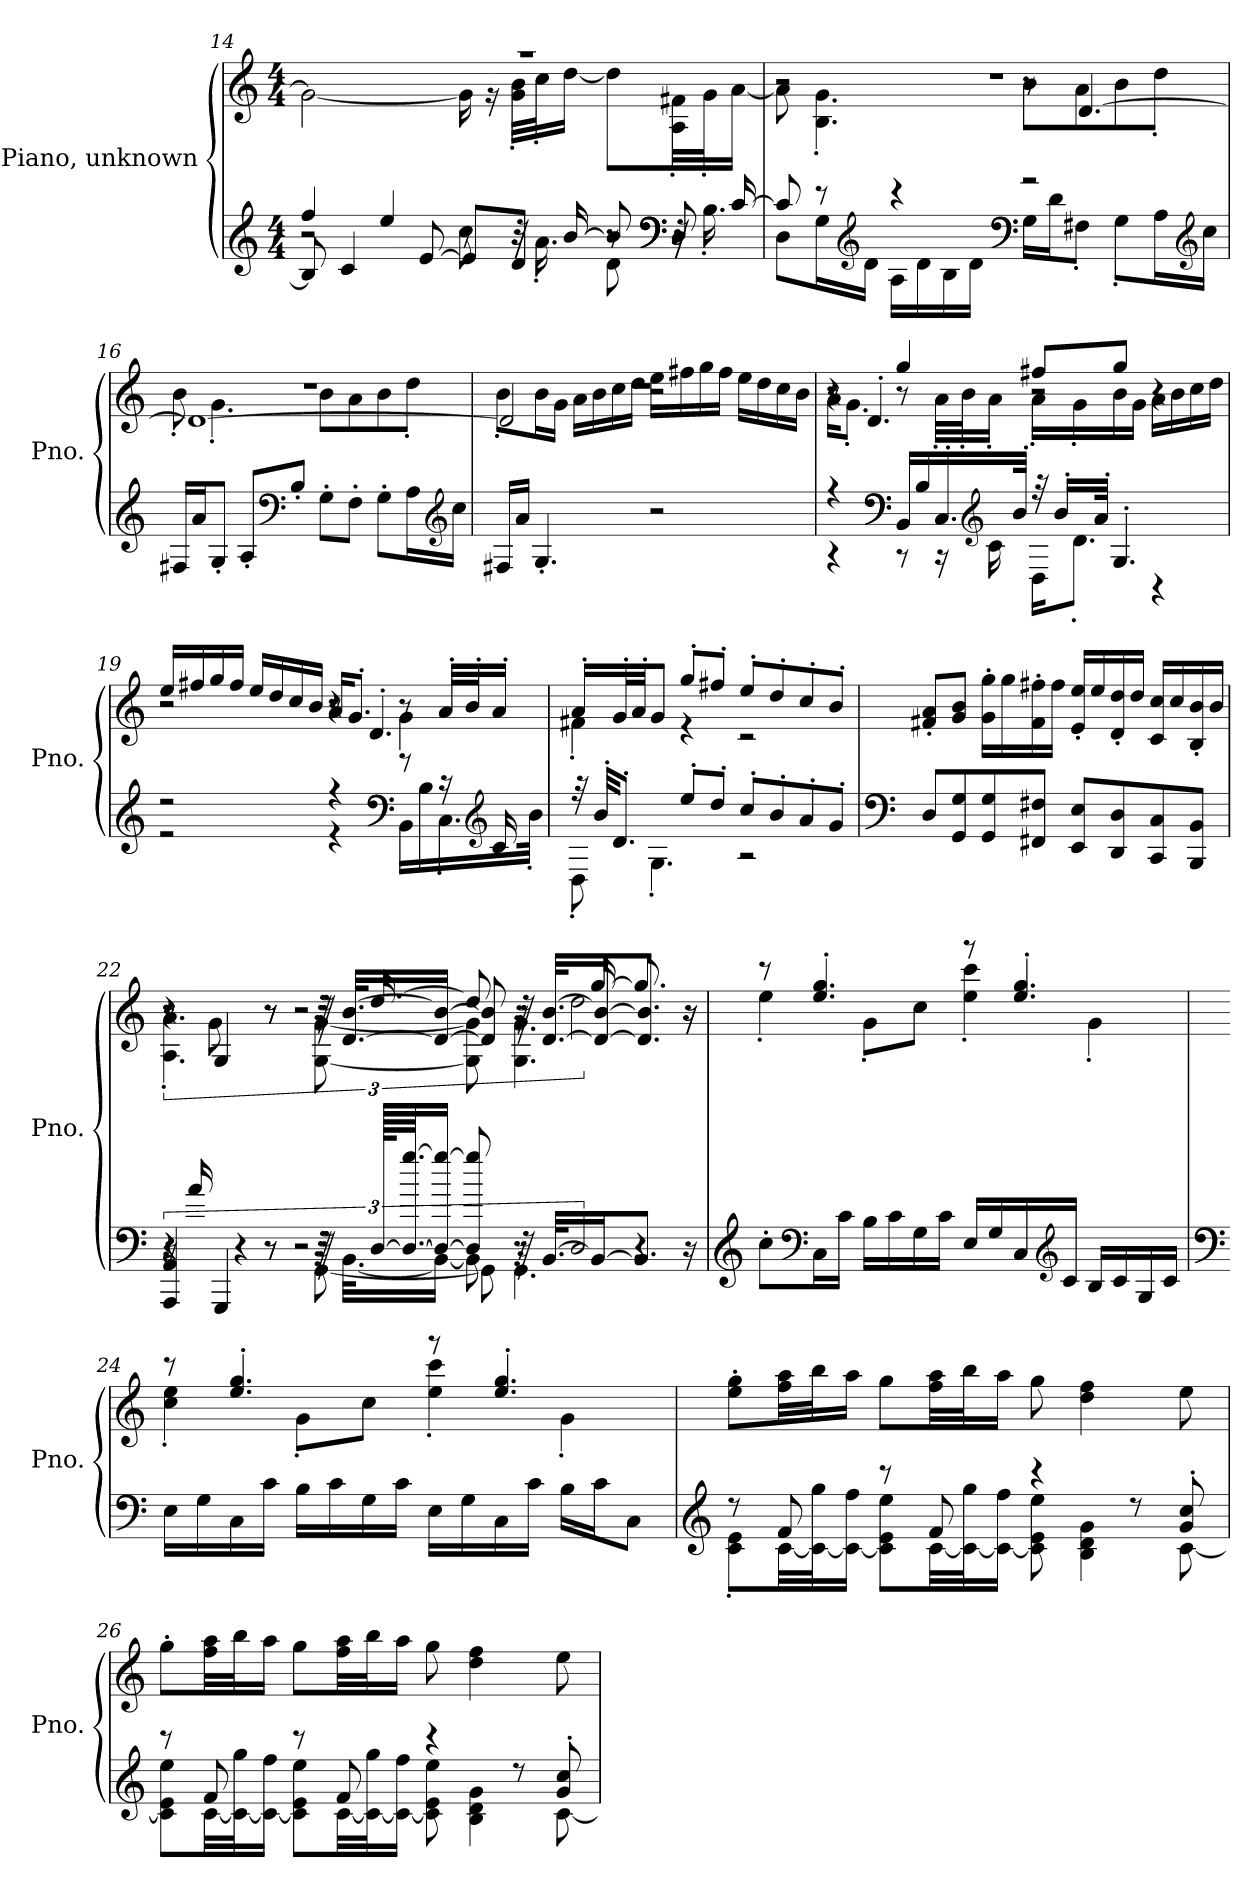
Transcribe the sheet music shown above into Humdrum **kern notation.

**kern	**kern
*part1	*part1
*staff2	*staff1
*I"Piano, unknown	*
*I'Pno.	*
!!LO:PB:g=z
*clefG2	*clefG2
*k[]	*k[]
*M4/4	*M4/4
=14	=14
*^	*^
*	*^	*	*
4ff/	2r	8B/]	1r	2g\_
.	.	4c/	.	.
4ee/	.	.	.	.
.	.	[8e/	.	.
8r	8cc\	8e/L]	.	16g\]
.	.	.	.	16r
16r	32r	8d/J	.	32g\' 32b\'LLL
.	16.a'\	.	.	32cc'\J
[16b/	.	.	.	[16dd\JJ
8b/]	8d\	8r	.	8dd\L]
*clefF4	*	*	*	*
16r	32r	8D/	.	32A\' 32f#X\'LL
.	16.B'\	.	.	32g'\J
[16c/	.	.	.	[16a\JJ
*	*v	*v	*	*
=15	=15	=15	=15
*	*	*	*^
8c/]	8D\L	1r	8a\]	2r
8r	16G\L	.	4.B\' 4.g\'	.
*clefG2	*	*	*	*
.	16d\JJ	.	.	.
4r	16A\LL	.	.	.
.	16d\	.	.	.
.	16B\	.	.	.
.	16d\JJ	.	.	.
*clefF4	*	*	*	*
2r	16G\LL	.	8b\L	8r
.	16d\J	.	.	.
.	8F#X'\J	.	8a\	[4.d/
.	8G'\L	.	8b\	.
.	16A\L	.	8dd'\J	.
*clefG2	*	*	*	*
.	16cc\JJ	.	.	.
*v	*v	*	*	*
!!LO:LB:g=z	!!	!!
=16	=16	=16	=16
16F#X/LL	1r	8b'\	1d_
16a/J	.	.	.
8G'/J	.	4.g'\	.
8A'/L	.	.	.
*clefF4	*	*	*
8B'/J	.	.	.
8G'\L	.	8b\L	.
8F#'\J	.	8a\	.
8G'\L	.	8b\	.
16A\L	.	8dd'\J	.
*clefG2	*	*	*
16cc\JJ	.	.	.
=17	=17	=17	=17
16F#X/LL	1r	8b'\L	2d/]
16a/JJ	.	.	.
4.G'/	.	16b\L	.
.	.	16g\JJ	.
.	.	16a\LL	.
.	.	16b\	.
.	.	16cc\	.
.	.	16dd\JJ	.
2r	.	16ee\LL	2r
.	.	16ff#X\	.
.	.	16gg\	.
.	.	16ff#\JJ	.
.	.	16ee\LL	.
.	.	16dd\	.
.	.	16cc\	.
.	.	16b\JJ	.
!!LO:LB:g=z	!!	!!
=18	=18	=18	=18
*^	*	*	*
4r	4r	4r	16a\KL	8r
.	.	.	8.g'\J	.
.	.	.	.	4.d'/
*clefF4	*	*	*	*
16BB/LL	8r	4gg/	8r	.
16B/	.	.	.	.
16.C'/	16r	.	32a'\LLL	.
.	.	.	32b'\J	.
*clefG2	*	*	*	*
.	16c\	.	16a'\JJ	.
32b'/JJk	.	.	.	.
32r	16D\KL	8ff#X/L	16a'\LL	2r
16b'/LL	.	.	.	.
.	8.d'\J	.	16g'\	.
32a'/JJk	.	.	.	.
4.G'/	.	8gg/J	16b\	.
.	.	.	16g\JJ	.
.	4r	4r	16a\LL	.
.	.	.	16b\	.
.	.	.	16cc\	.
.	.	.	16dd\JJ	.
=19	=19	=19	=19	=19
2r	2r	16ee/LL	2r	2r
.	.	16ff#X/	.	.
.	.	16gg/	.	.
.	.	16ff#/JJ	.	.
.	.	16ee/LL	.	.
.	.	16dd/	.	.
.	.	16cc/	.	.
.	.	16b/JJ	.	.
4r	4r	16a/KL	4r	8r
.	.	8.g'/J	.	.
.	.	.	.	4.d'/
*clefF4	*	*	*	*
8r	16BB\LL	8r	4g\	.
.	16B\	.	.	.
16r	16.C'\	32a'/LLL	.	.
.	.	32b'/J	.	.
*clefG2	*	*	*	*
16c/	.	16a'/JJ	.	.
.	32b'\JJk	.	.	.
*	*	*	*v	*v
!!LO:LB:g=z
=20	=20	=20	=20
32r	8D'\	16a'/LL	4f#X'\
32b'/KKL	.	.	.
8.d'/J	.	32g'/L	.
.	.	32a'/JJ	.
.	4.G'\	8g/J	.
8ee'/L	.	8gg'/L	4r
8dd'/J	.	8ff#X'/J	.
8cc'/L	2r	8ee'/L	2r
8b'/	.	8dd'/	.
8a'/	.	8cc'/	.
8g'/J	.	8b'/J	.
*v	*v	*	*
*	*v	*v
=21	=21
*clefF4	*
8D/L	8f#X/' 8a/'L
8GG/ 8G/	8g/ 8b/J
8GG/ 8G/	16g\' 16gg\'LL
.	16gg\
8FF#X/ 8F#X/J	16f#\' 16ff#X\'
.	16ff#\JJ
8EE/ 8E/L	16e/' 16ee/'LL
.	16ee/
8DD/ 8D/	16d/' 16dd/'
.	16dd/JJ
8CC/ 8C/	16c/ 16cc/LL
.	16cc/
8BBB/ 8BB/J	16B/' 16b/'
.	16b/JJ
!!LO:LB:g=z
=22	=22
*^	*^
*	*^	*	*^
*	*	*^	*	*	*^
16r	4r	6AAA/ 6AA/	4r	8r	6.A\' 6.a\'	4r	8r
16a/	.	.	.	.	.	.	.
4GGG/	.	.	.	4G/	.	.	8g\
.	.	6r	.	.	.	.	.
.	8r	.	8r	.	12r	8r	8r
.	.	3r	.	.	3r	.	.
32r	64r	.	[8GG\	32r	.	64r	[8G\ [8g\
.	[32.BB\KLL	.	.	.	.	[32.d/ [32.b/KLL	.
[128D/KLLLL	.	.	.	[16.dd/	.	.	.
64.D/_ [64.gg/JJ	.	.	.	.	.	.	.
16D/_ 16gg/_JJ	16BB\JJ_	.	.	.	.	16d/_ 16b/_JJ	.
8D/] 8gg/]	8BB\]	.	8GG\]	8dd/]	.	8d/] 8b/]	8G\] 8g\]
64r	8r	.	4.GG\	16r	.	64r	4.G\ 4.g\
[32.BB/KLL	.	.	.	.	.	[32.d/ [32.b/KLL	.
.	.	3D/	.	.	3dd\	.	.
16BB/J_	.	.	.	[16gg/	.	16d/_ 16b/_J	.
8.BB/J]	4r	.	.	8.gg/]	.	8.d/] 8.b/]J	.
16r	.	.	.	16r	.	16r	.
*v	*v	*v	*v	*	*	*	*
*	*v	*v	*v	*v
!!LO:LB:g=z
=23	=23
*clefG2	*
*	*^
8cc'\L	8r	4ee'\
*clefF4	*	*
16C\L	4.ee/' 4.gg/'	.
16c\JJ	.	.
16B\LL	.	8g'\L
16c\	.	.
16G\	.	8cc\J
16c\JJ	.	.
16E/LL	8r	4ee\' 4ccc\'
16G/	.	.
16C/	4.ee/' 4.gg/'	.
*clefG2	*	*
16c/JJ	.	.
16B/LL	.	4g'\
16c/	.	.
16G/	.	.
16c/JJ	.	.
=24	=24	=24
*clefF4	*	*
16E\LL	8r	4cc\' 4ee\'
16G\	.	.
16C\	4.ee/' 4.gg/'	.
16c\JJ	.	.
16B\LL	.	8g'\L
16c\	.	.
16G\	.	8cc\J
16c\JJ	.	.
16E\LL	8r	4ee\' 4ccc\'
16G\	.	.
16C\	4.ee/' 4.gg/'	.
16c\JJ	.	.
16B\LL	.	4g'\
16c\J	.	.
8C\J	.	.
*	*v	*v
!!LO:PB:g=z
=25	=25
*clefG2	*
*^	*
8r	8c\' 8e\'L	8ee\' 8gg\'L
8f/	[32c\LL	32ff\ 32aa\LL
.	32c\_ 32gg\J	32bb\J
.	16c\_ 16ff\JJ	16aa\JJ
8r	8c\] 8e\ 8ee\L	8gg\L
8f/	[32c\LL	32ff\ 32aa\LL
.	32c\_ 32gg\J	32bb\J
.	16c\_ 16ff\JJ	16aa\JJ
4r	8c\] 8e\ 8ee\	8gg\
.	4B\ 4d\ 4g\	4dd\ 4ff\
8r	.	.
8g/' 8cc/'	[8c\	8ee\
=26	=26	=26
8r	8c\] 8e\ 8ee\L	8gg'\L
8f/	[32c\LL	32ff\ 32aa\LL
.	32c\_ 32gg\J	32bb\J
.	16c\_ 16ff\JJ	16aa\JJ
8r	8c\] 8e\ 8ee\L	8gg\L
8f/	[32c\LL	32ff\ 32aa\LL
.	32c\_ 32gg\J	32bb\J
.	16c\_ 16ff\JJ	16aa\JJ
4r	8c\] 8e\ 8ee\	8gg\
.	4B\ 4d\ 4g\	4dd\ 4ff\
8r	.	.
8g/' 8cc/'	[8c\	8ee\
*v	*v	*
=	=
*-	*-
